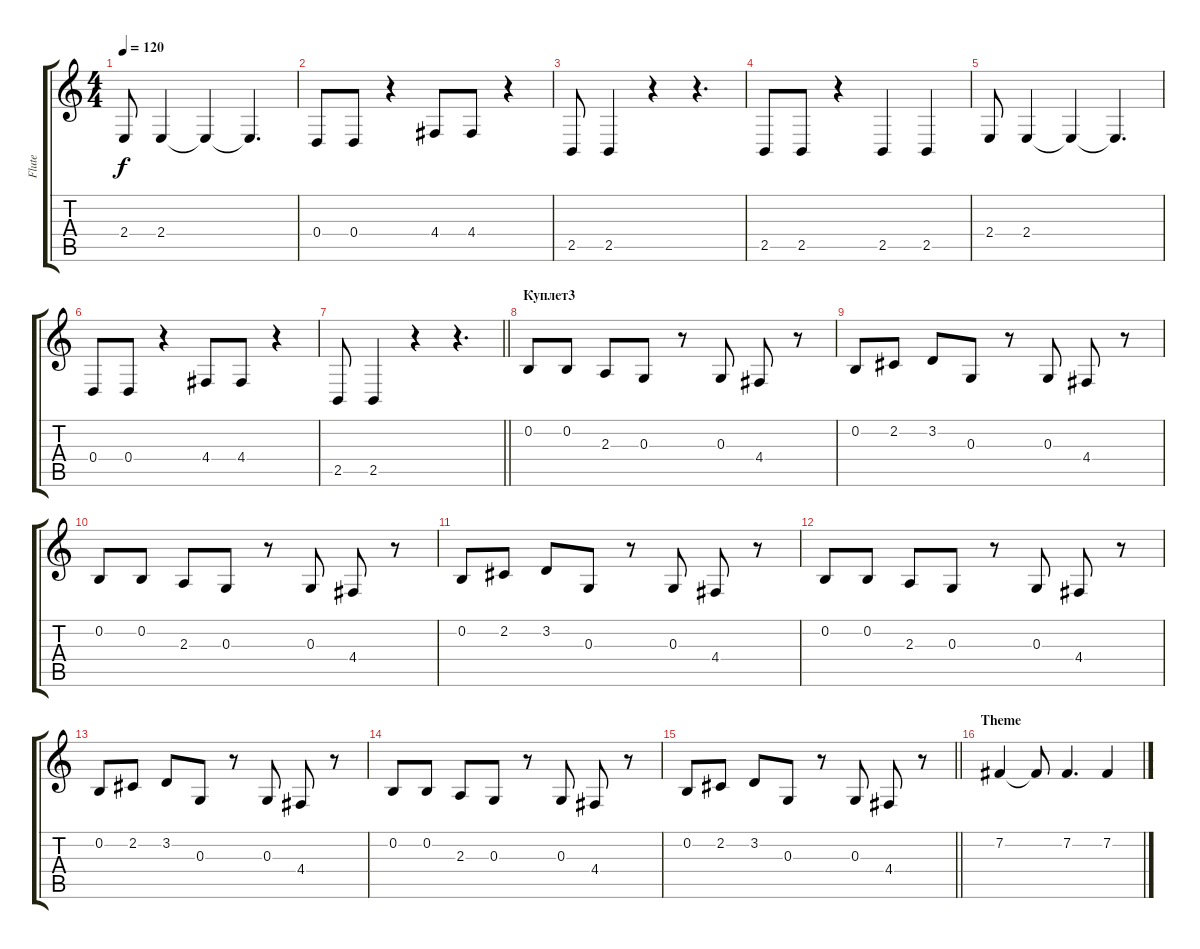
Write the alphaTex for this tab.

\track ("Flute" "Flute") {instrument flute}
\staff {score tabs}
\tuning (E4 B3 G3 D3 A2 E2) {hide}
\ts (4 4)
\tempo 120
\clef g2
\ks c
2.4.8{dy f} 2.4.4 2.4{t}.4 2.4{t}.4{d} |
0.4.8 0.4.8 r.4 4.4.8 4.4.8 r.4 |
2.5.8 2.5.4 r.4 r.4{d} |
2.5.8 2.5.8 r.4 2.5.4 2.5.4 |
2.4.8 2.4.4 2.4{t}.4 2.4{t}.4{d} |
0.4.8 0.4.8 r.4 4.4.8 4.4.8 r.4 |
\barLineRight lightlight
2.5.8 2.5.4 r.4 r.4{d} |
\section ("" "Куплет3")
0.2.8 0.2.8 2.3.8 0.3.8 r.8 0.3.8 4.4.8 r.8 |
0.2.8 2.2.8 3.2.8 0.3.8 r.8 0.3.8 4.4.8 r.8 |
0.2.8 0.2.8 2.3.8 0.3.8 r.8 0.3.8 4.4.8 r.8 |
0.2.8 2.2.8 3.2.8 0.3.8 r.8 0.3.8 4.4.8 r.8 |
0.2.8 0.2.8 2.3.8 0.3.8 r.8 0.3.8 4.4.8 r.8 |
0.2.8 2.2.8 3.2.8 0.3.8 r.8 0.3.8 4.4.8 r.8 |
0.2.8 0.2.8 2.3.8 0.3.8 r.8 0.3.8 4.4.8 r.8 |
\barLineRight lightlight
0.2.8 2.2.8 3.2.8 0.3.8 r.8 0.3.8 4.4.8 r.8 |
\section ("" "Theme")
7.2.4 7.2{t}.8 7.2.4{d} 7.2.4
